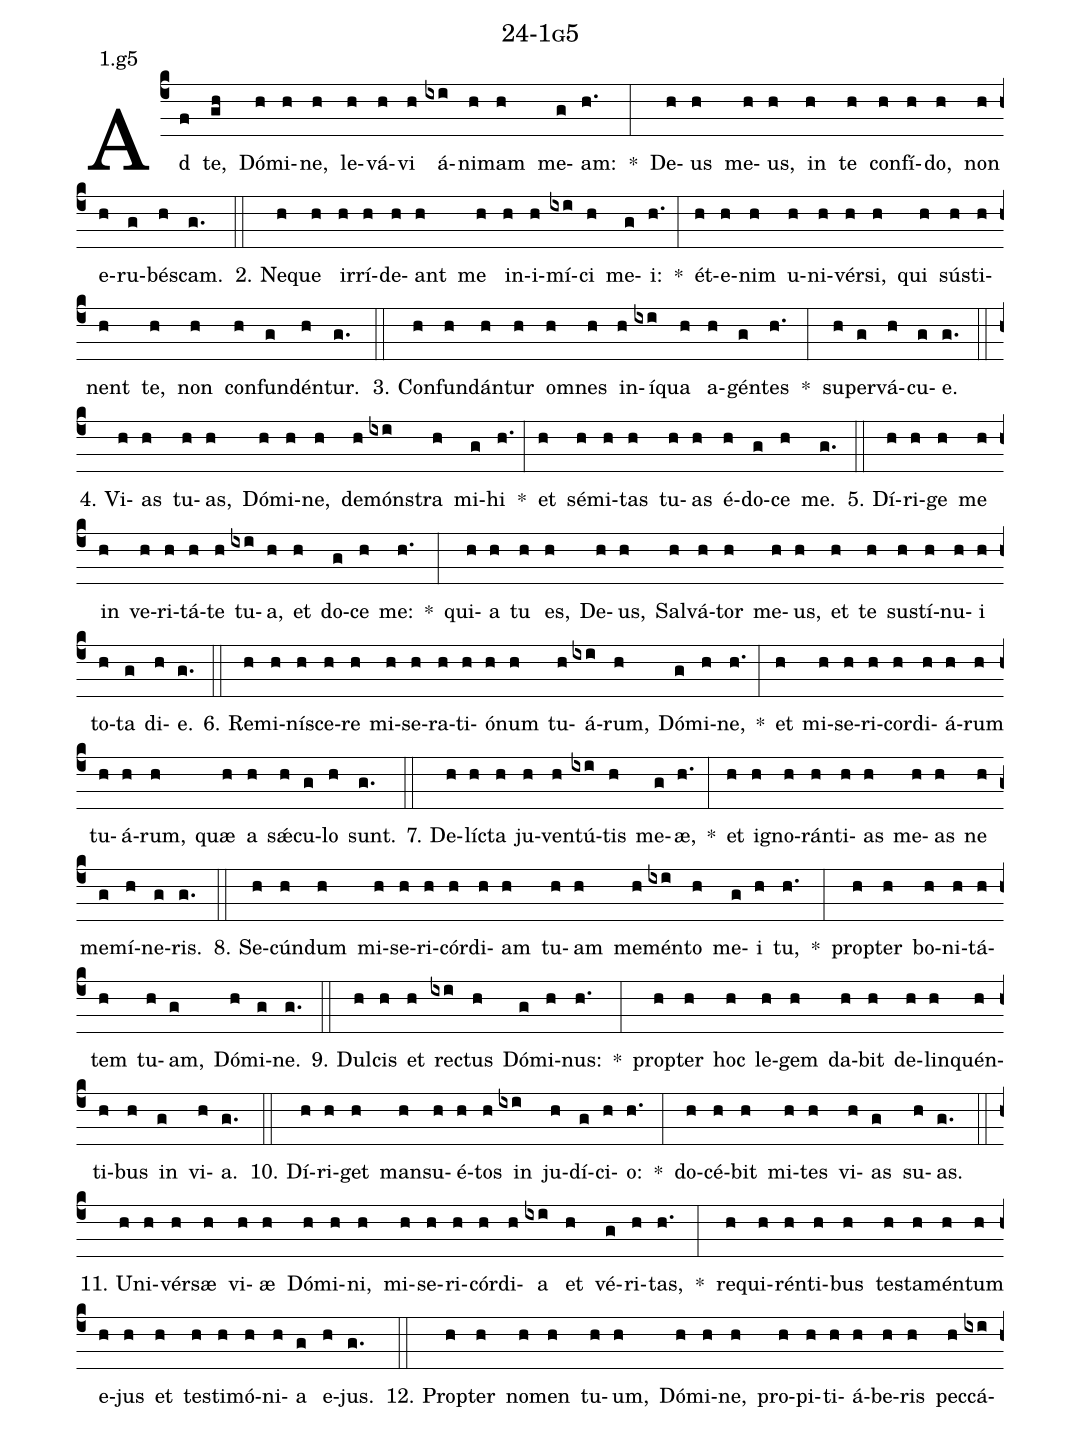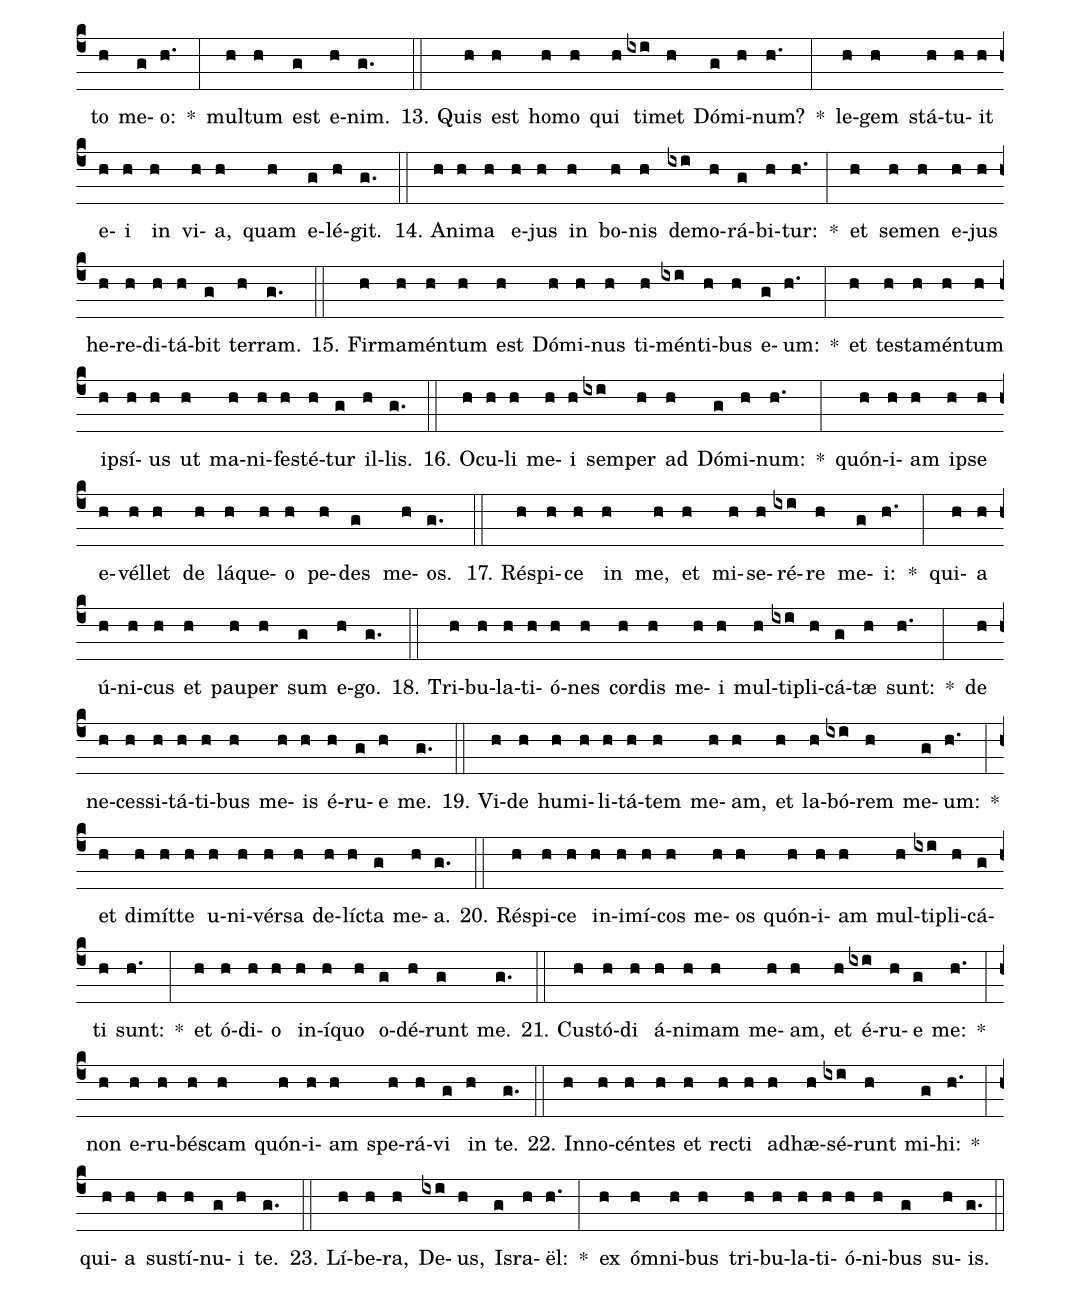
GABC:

name: 24-1g5;
annotation: 1.g5;
%%
(c4)Ad(f) te,(gh) Dó(h)mi(h)ne,(h) le(h)vá(h)vi(h) á(ixi)ni(h)mam(h) me(g)am:(h.) *(:) De(h)us(h) me(h)us,(h) in(h) te(h) con(h)fí(h)do,(h) non(h) e(h)ru(g)bés(h)cam.(g.) (::)
2. Ne(h)que(h) ir(h)rí(h)de(h)ant(h) me(h) in(h)i(h)mí(ixi)ci(h) me(g)i:(h.) *(:) ét(h)e(h)nim(h) u(h)ni(h)vér(h)si,(h) qui(h) sús(h)ti(h)nent(h) te,(h) non(h) con(h)fun(g)dén(h)tur.(g.) (::)
3. Con(h)fun(h)dán(h)tur(h) om(h)nes(h) in(h)í(ixi)qua(h) a(h)gén(g)tes(h.) *(:) su(h)per(g)vá(h)cu(g)e.(g.) (::)
4. Vi(h)as(h) tu(h)as,(h) Dó(h)mi(h)ne,(h) de(h)móns(ixi)tra(h) mi(g)hi(h.) *(:) et(h) sé(h)mi(h)tas(h) tu(h)as(h) é(h)do(g)ce(h) me.(g.) (::)
5. Dí(h)ri(h)ge(h) me(h) in(h) ve(h)ri(h)tá(h)te(h) tu(ixi)a,(h) et(h) do(g)ce(h) me:(h.) *(:) qui(h)a(h) tu(h) es,(h) De(h)us,(h) Sal(h)vá(h)tor(h) me(h)us,(h) et(h) te(h) sus(h)tí(h)nu(h)i(h) to(h)ta(g) di(h)e.(g.) (::)
6. Re(h)mi(h)ní(h)sce(h)re(h) mi(h)se(h)ra(h)ti(h)ó(h)num(h) tu(h)á(ixi)rum,(h) Dó(g)mi(h)ne,(h.) *(:) et(h) mi(h)se(h)ri(h)cor(h)di(h)á(h)rum(h) tu(h)á(h)rum,(h) quæ(h) a(h) sǽ(h)cu(g)lo(h) sunt.(g.) (::)
7. De(h)líc(h)ta(h) ju(h)ven(h)tú(ixi)tis(h) me(g)æ,(h.) *(:) et(h) i(h)gno(h)rán(h)ti(h)as(h) me(h)as(h) ne(h) me(g)mí(h)ne(g)ris.(g.) (::)
8. Se(h)cún(h)dum(h) mi(h)se(h)ri(h)cór(h)di(h)am(h) tu(h)am(h) me(h)mén(ixi)to(h) me(g)i(h) tu,(h.) *(:) prop(h)ter(h) bo(h)ni(h)tá(h)tem(h) tu(h)am,(g) Dó(h)mi(g)ne.(g.) (::)
9. Dul(h)cis(h) et(h) rec(ixi)tus(h) Dó(g)mi(h)nus:(h.) *(:) prop(h)ter(h) hoc(h) le(h)gem(h) da(h)bit(h) de(h)lin(h)quén(h)ti(h)bus(h) in(g) vi(h)a.(g.) (::)
10. Dí(h)ri(h)get(h) man(h)su(h)é(h)tos(h) in(ixi) ju(h)dí(g)ci(h)o:(h.) *(:) do(h)cé(h)bit(h) mi(h)tes(h) vi(h)as(g) su(h)as.(g.) (::)
11. U(h)ni(h)vér(h)sæ(h) vi(h)æ(h) Dó(h)mi(h)ni,(h) mi(h)se(h)ri(h)cór(h)di(h)a(ixi) et(h) vé(g)ri(h)tas,(h.) *(:) re(h)qui(h)rén(h)ti(h)bus(h) tes(h)ta(h)mén(h)tum(h) e(h)jus(h) et(h) tes(h)ti(h)mó(h)ni(h)a(g) e(h)jus.(g.) (::)
12. Prop(h)ter(h) no(h)men(h) tu(h)um,(h) Dó(h)mi(h)ne,(h) pro(h)pi(h)ti(h)á(h)be(h)ris(h) pec(h)cá(ixi)to(h) me(g)o:(h.) *(:) mul(h)tum(h) est(g) e(h)nim.(g.) (::)
13. Quis(h) est(h) ho(h)mo(h) qui(h) ti(ixi)met(h) Dó(g)mi(h)num?(h.) *(:) le(h)gem(h) stá(h)tu(h)it(h) e(h)i(h) in(h) vi(h)a,(h) quam(h) e(g)lé(h)git.(g.) (::)
14. A(h)ni(h)ma(h) e(h)jus(h) in(h) bo(h)nis(h) de(ixi)mo(h)rá(g)bi(h)tur:(h.) *(:) et(h) se(h)men(h) e(h)jus(h) he(h)re(h)di(h)tá(h)bit(g) ter(h)ram.(g.) (::)
15. Fir(h)ma(h)mén(h)tum(h) est(h) Dó(h)mi(h)nus(h) ti(h)mén(ixi)ti(h)bus(h) e(g)um:(h.) *(:) et(h) tes(h)ta(h)mén(h)tum(h) ip(h)sí(h)us(h) ut(h) ma(h)ni(h)fes(h)té(h)tur(g) il(h)lis.(g.) (::)
16. O(h)cu(h)li(h) me(h)i(h) sem(ixi)per(h) ad(h) Dó(g)mi(h)num:(h.) *(:) quón(h)i(h)am(h) ip(h)se(h) e(h)vél(h)let(h) de(h) lá(h)que(h)o(h) pe(h)des(g) me(h)os.(g.) (::)
17. Ré(h)spi(h)ce(h) in(h) me,(h) et(h) mi(h)se(h)ré(ixi)re(h) me(g)i:(h.) *(:) qui(h)a(h) ú(h)ni(h)cus(h) et(h) pau(h)per(h) sum(g) e(h)go.(g.) (::)
18. Tri(h)bu(h)la(h)ti(h)ó(h)nes(h) cor(h)dis(h) me(h)i(h) mul(h)ti(ixi)pli(h)cá(g)tæ(h) sunt:(h.) *(:) de(h) ne(h)ces(h)si(h)tá(h)ti(h)bus(h) me(h)is(h) é(h)ru(g)e(h) me.(g.) (::)
19. Vi(h)de(h) hu(h)mi(h)li(h)tá(h)tem(h) me(h)am,(h) et(h) la(h)bó(ixi)rem(h) me(g)um:(h.) *(:) et(h) di(h)mít(h)te(h) u(h)ni(h)vér(h)sa(h) de(h)líc(h)ta(g) me(h)a.(g.) (::)
20. Ré(h)spi(h)ce(h) in(h)i(h)mí(h)cos(h) me(h)os(h) quón(h)i(h)am(h) mul(h)ti(ixi)pli(h)cá(g)ti(h) sunt:(h.) *(:) et(h) ó(h)di(h)o(h) in(h)í(h)quo(h) o(g)dé(h)runt(g) me.(g.) (::)
21. Cus(h)tó(h)di(h) á(h)ni(h)mam(h) me(h)am,(h) et(h) é(ixi)ru(h)e(g) me:(h.) *(:) non(h) e(h)ru(h)bés(h)cam(h) quón(h)i(h)am(h) spe(h)rá(h)vi(g) in(h) te.(g.) (::)
22. In(h)no(h)cén(h)tes(h) et(h) rec(h)ti(h) ad(h)hæ(h)sé(ixi)runt(h) mi(g)hi:(h.) *(:) qui(h)a(h) sus(h)tí(h)nu(g)i(h) te.(g.) (::)
23. Lí(h)be(h)ra,(h) De(ixi)us,(h) Is(g)ra(h)ël:(h.) *(:) ex(h) óm(h)ni(h)bus(h) tri(h)bu(h)la(h)ti(h)ó(h)ni(h)bus(g) su(h)is.(g.) (::)
